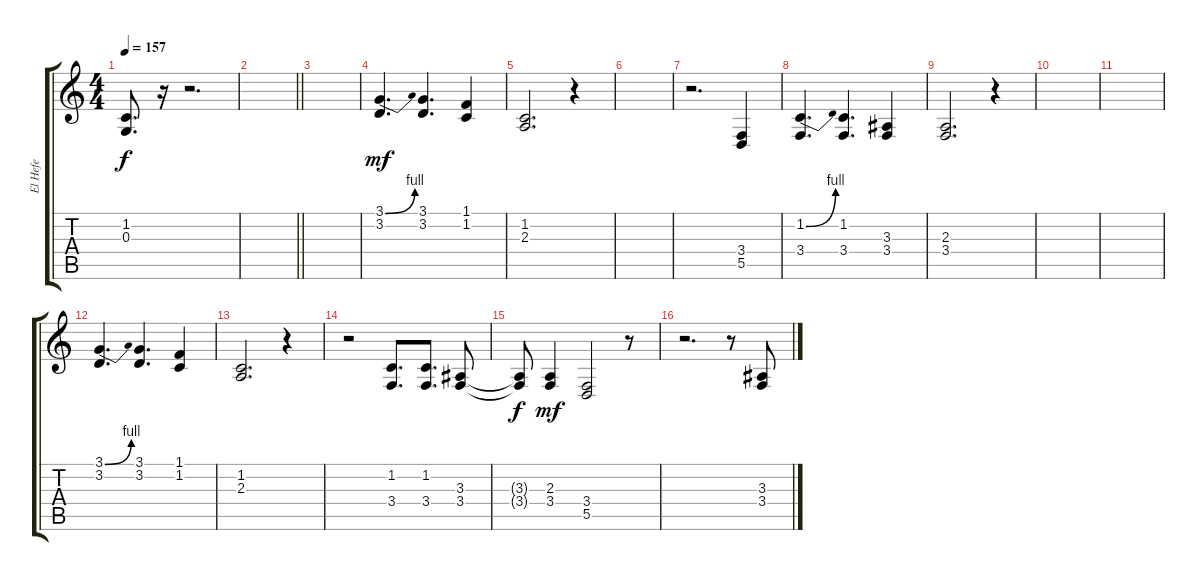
\track ("El Hefe" "El Hefe") {instrument tenorsax}
\staff {score tabs}
\tuning (E4 B3 G3 D3 A2 E2) {hide}
\ts (4 4)
\tempo 157
\clef g2
\ks c
(1.2{t} 0.3{t}).8{d dy f} r.16 r.2{d} |
\barLineRight lightlight
|
\section ("" "")
|
(3.1{be (bend 0 0 60 4)} 3.2).4{d dy mf} (3.1 3.2).4{d} (1.1 1.2).4 |
(1.2 2.3).2{d} r.4 |
|
r.2{d} (3.4 5.5).4 |
(1.2{be (bend 0 0 60 4)} 3.4).4{d} (1.2 3.4).4{d} (3.3 3.4).4 |
(2.3 3.4).2{d} r.4 |
|
|
(3.1{be (bend 0 0 60 4)} 3.2).4{d} (3.1 3.2).4{d} (1.1 1.2).4 |
(1.2 2.3).2{d} r.4 |
r.2 (1.2 3.4).8{d} (1.2 3.4).8{d} (3.3 3.4).8 |
(3.3{t} 3.4{t}).8{dy f} (2.3 3.4).4{dy mf} (3.4 5.5).2 r.8 |
r.2{d} r.8 (3.3 3.4).8
